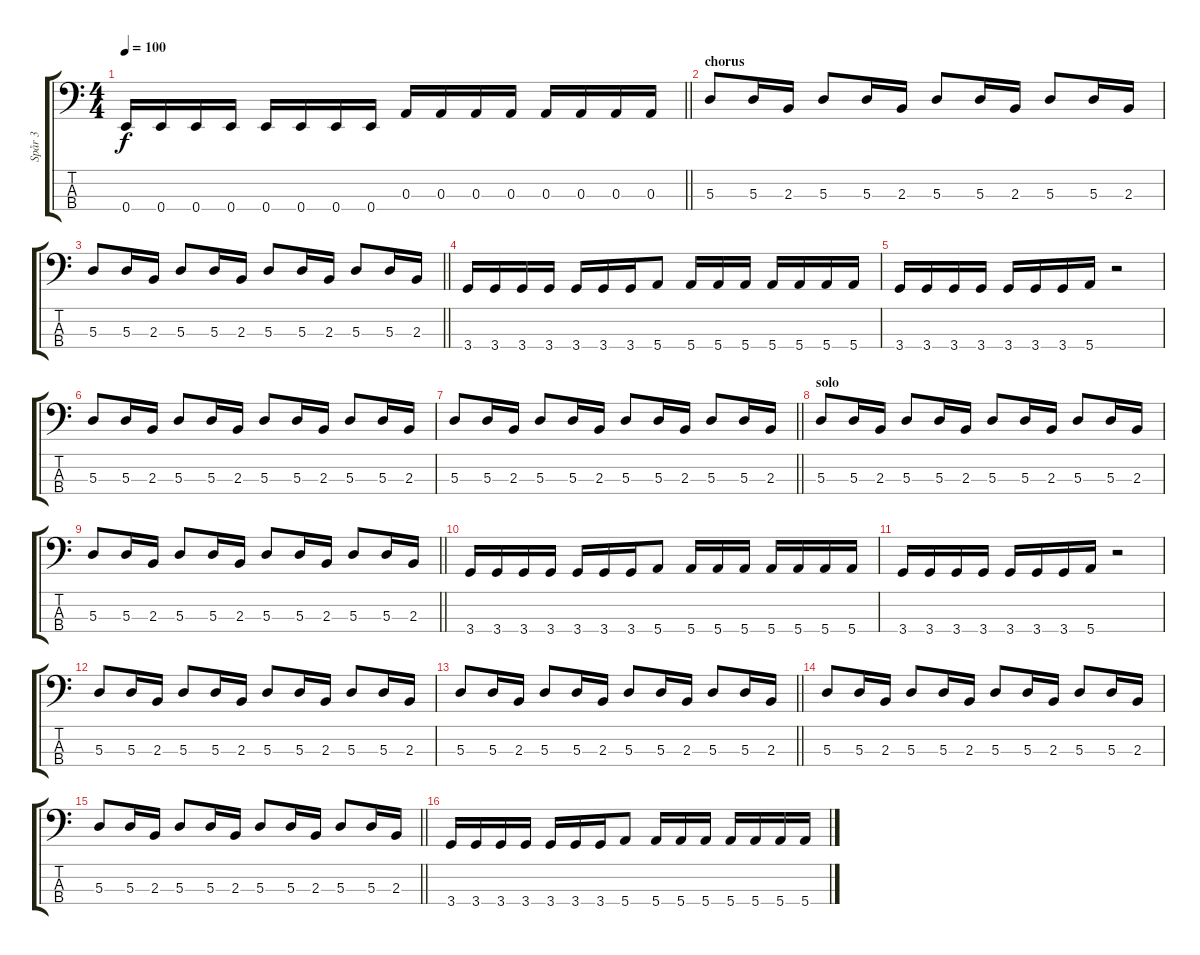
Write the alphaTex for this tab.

\track ("Spår 3" "Spår 3") {instrument electricbassfinger}
\staff {score tabs}
\tuning (G2 D2 A1 E1) {hide}
\ts (4 4)
\tempo 100
\clef f4
\barLineRight lightlight
\ks c
0.4.16{dy f} 0.4.16 0.4.16 0.4.16 0.4.16 0.4.16 0.4.16 0.4.16 0.3.16 0.3.16 0.3.16 0.3.16 0.3.16 0.3.16 0.3.16 0.3.16 |
\section ("" "chorus")
5.3.8 5.3.16 2.3.16 5.3.8 5.3.16 2.3.16 5.3.8 5.3.16 2.3.16 5.3.8 5.3.16 2.3.16 |
\barLineRight lightlight
5.3.8 5.3.16 2.3.16 5.3.8 5.3.16 2.3.16 5.3.8 5.3.16 2.3.16 5.3.8 5.3.16 2.3.16 |
3.4.16 3.4.16 3.4.16 3.4.16 3.4.16 3.4.16 3.4.16 5.4.8 5.4.16 5.4.16 5.4.16 5.4.16 5.4.16 5.4.16 5.4.16 |
3.4.16 3.4.16 3.4.16 3.4.16 3.4.16 3.4.16 3.4.16 5.4.16 r.2 |
5.3.8 5.3.16 2.3.16 5.3.8 5.3.16 2.3.16 5.3.8 5.3.16 2.3.16 5.3.8 5.3.16 2.3.16 |
\barLineRight lightlight
5.3.8 5.3.16 2.3.16 5.3.8 5.3.16 2.3.16 5.3.8 5.3.16 2.3.16 5.3.8 5.3.16 2.3.16 |
\section ("" "solo")
5.3.8 5.3.16 2.3.16 5.3.8 5.3.16 2.3.16 5.3.8 5.3.16 2.3.16 5.3.8 5.3.16 2.3.16 |
\barLineRight lightlight
5.3.8 5.3.16 2.3.16 5.3.8 5.3.16 2.3.16 5.3.8 5.3.16 2.3.16 5.3.8 5.3.16 2.3.16 |
3.4.16 3.4.16 3.4.16 3.4.16 3.4.16 3.4.16 3.4.16 5.4.8 5.4.16 5.4.16 5.4.16 5.4.16 5.4.16 5.4.16 5.4.16 |
3.4.16 3.4.16 3.4.16 3.4.16 3.4.16 3.4.16 3.4.16 5.4.16 r.2 |
5.3.8 5.3.16 2.3.16 5.3.8 5.3.16 2.3.16 5.3.8 5.3.16 2.3.16 5.3.8 5.3.16 2.3.16 |
\barLineRight lightlight
5.3.8 5.3.16 2.3.16 5.3.8 5.3.16 2.3.16 5.3.8 5.3.16 2.3.16 5.3.8 5.3.16 2.3.16 |
5.3.8 5.3.16 2.3.16 5.3.8 5.3.16 2.3.16 5.3.8 5.3.16 2.3.16 5.3.8 5.3.16 2.3.16 |
\barLineRight lightlight
5.3.8 5.3.16 2.3.16 5.3.8 5.3.16 2.3.16 5.3.8 5.3.16 2.3.16 5.3.8 5.3.16 2.3.16 |
3.4.16 3.4.16 3.4.16 3.4.16 3.4.16 3.4.16 3.4.16 5.4.8 5.4.16 5.4.16 5.4.16 5.4.16 5.4.16 5.4.16 5.4.16
